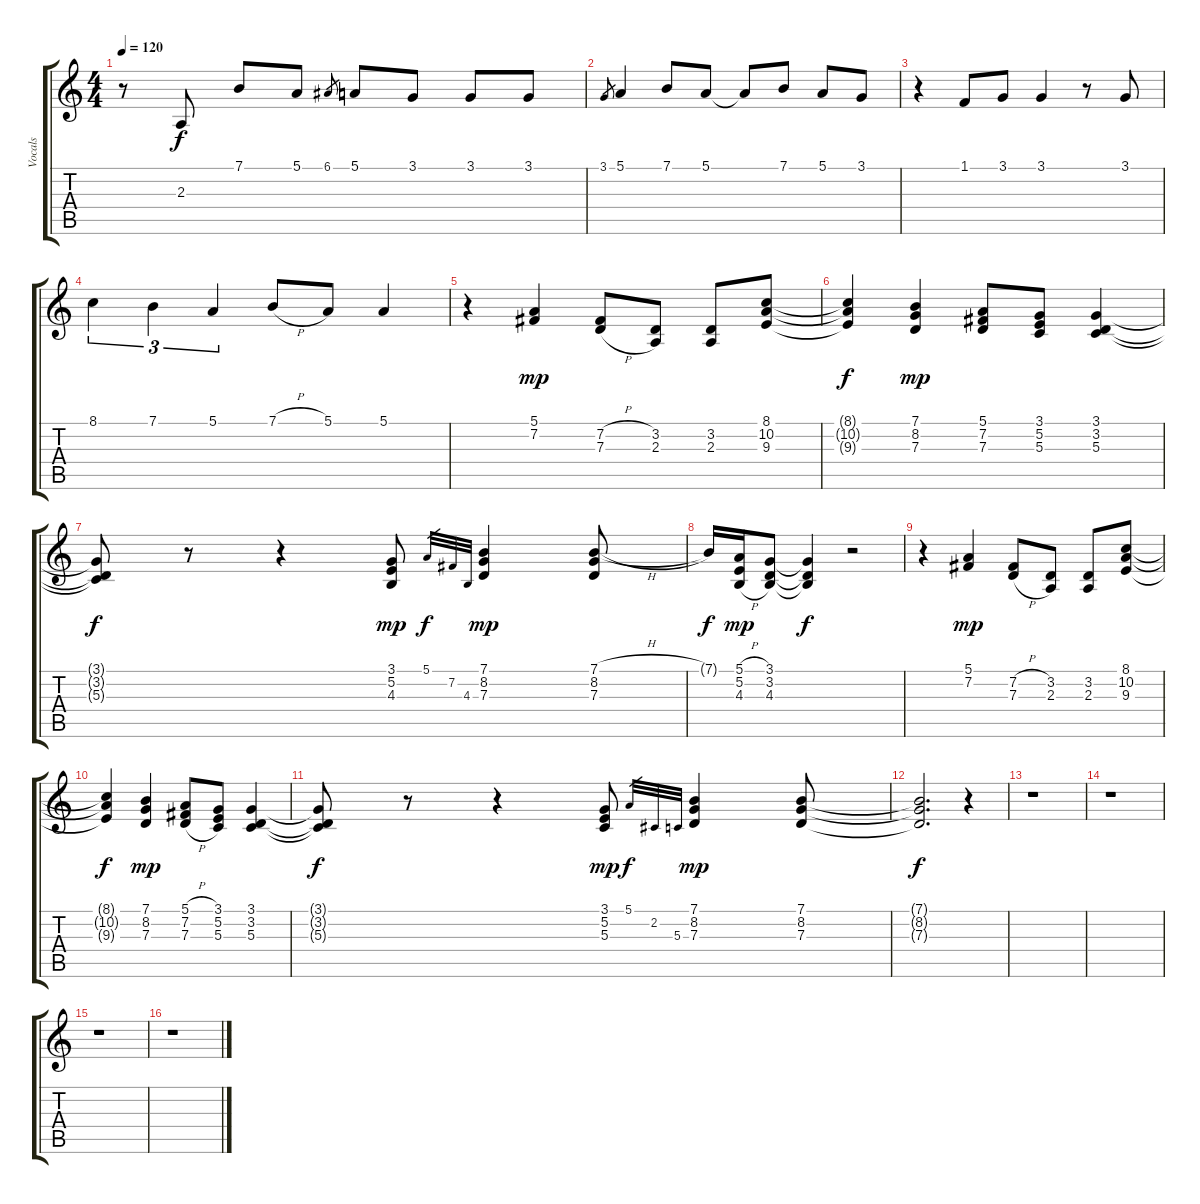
\track ("Vocals" "Vocals") {instrument synthvoice}
\staff {score tabs}
\tuning (E4 B3 G3 D3 A2 E2) {hide}
\ts (4 4)
\tempo 120
\clef g2
\ks c
r.8{dy f} 2.3.8 7.1.8 5.1.8 6.1.8{gr} 5.1.8 3.1.8 3.1.8 3.1.8 |
3.1.8{gr} 5.1.4 7.1.8 5.1.8 5.1{t}.8 7.1.8 5.1.8 3.1.8 |
r.4 1.1.8 3.1.8 3.1.4 r.8 3.1.8 |
8.1.4{tu (3 2)} 7.1.4{tu (3 2)} 5.1.4{tu (3 2)} 7.1{h}.8 5.1.8 5.1.4 |
r.4 (5.1 7.2).4{dy mp} (7.2{h} 7.3{h}).8 (3.2 2.3).8 (3.2 2.3).8 (8.1 10.2 9.3).8 |
(8.1{t} 10.2{t} 9.3{t}).4{dy f} (7.1 8.2 7.3).4{dy mp} (5.1 7.2 7.3).8 (3.1 5.2 5.3).8 (3.1 3.2 5.3).4 |
(3.1{t} 3.2{t} 5.3{t}).8{dy f} r.8 r.4 (3.1 5.2 4.3).8{dy mp} 5.1.32{gr dy f} 7.2.32{gr} 4.3.32{gr} (7.1 8.2 7.3).4{dy mp} (7.1{h} 8.2 7.3).8 |
7.1{t}.16{dy f} (5.1{h} 5.2{h} 4.3{h}).16{dy mp} (3.1 3.2 4.3).8 (3.1{t} 3.2{t} 4.3{t}).4{dy f} r.2 |
r.4 (5.1 7.2).4{dy mp} (7.2{h} 7.3{h}).8 (3.2 2.3).8 (3.2 2.3).8 (8.1 10.2 9.3).8 |
(8.1{t} 10.2{t} 9.3{t}).4{dy f} (7.1 8.2 7.3).4{dy mp} (5.1{h} 7.2{h} 7.3{h}).8 (3.1 5.2 5.3).8 (3.1 3.2 5.3).4 |
(3.1{t} 3.2{t} 5.3{t}).8{dy f} r.8 r.4 (3.1 5.2 5.3).8{dy mp} 5.1.32{gr dy f} 2.2.32{gr} 5.3.32{gr} (7.1 8.2 7.3).4{dy mp} (7.1 8.2 7.3).8 |
(7.1{t} 8.2{t} 7.3{t}).2{d dy f} r.4 |
r.1 |
r.1 |
r.1 |
r.1
